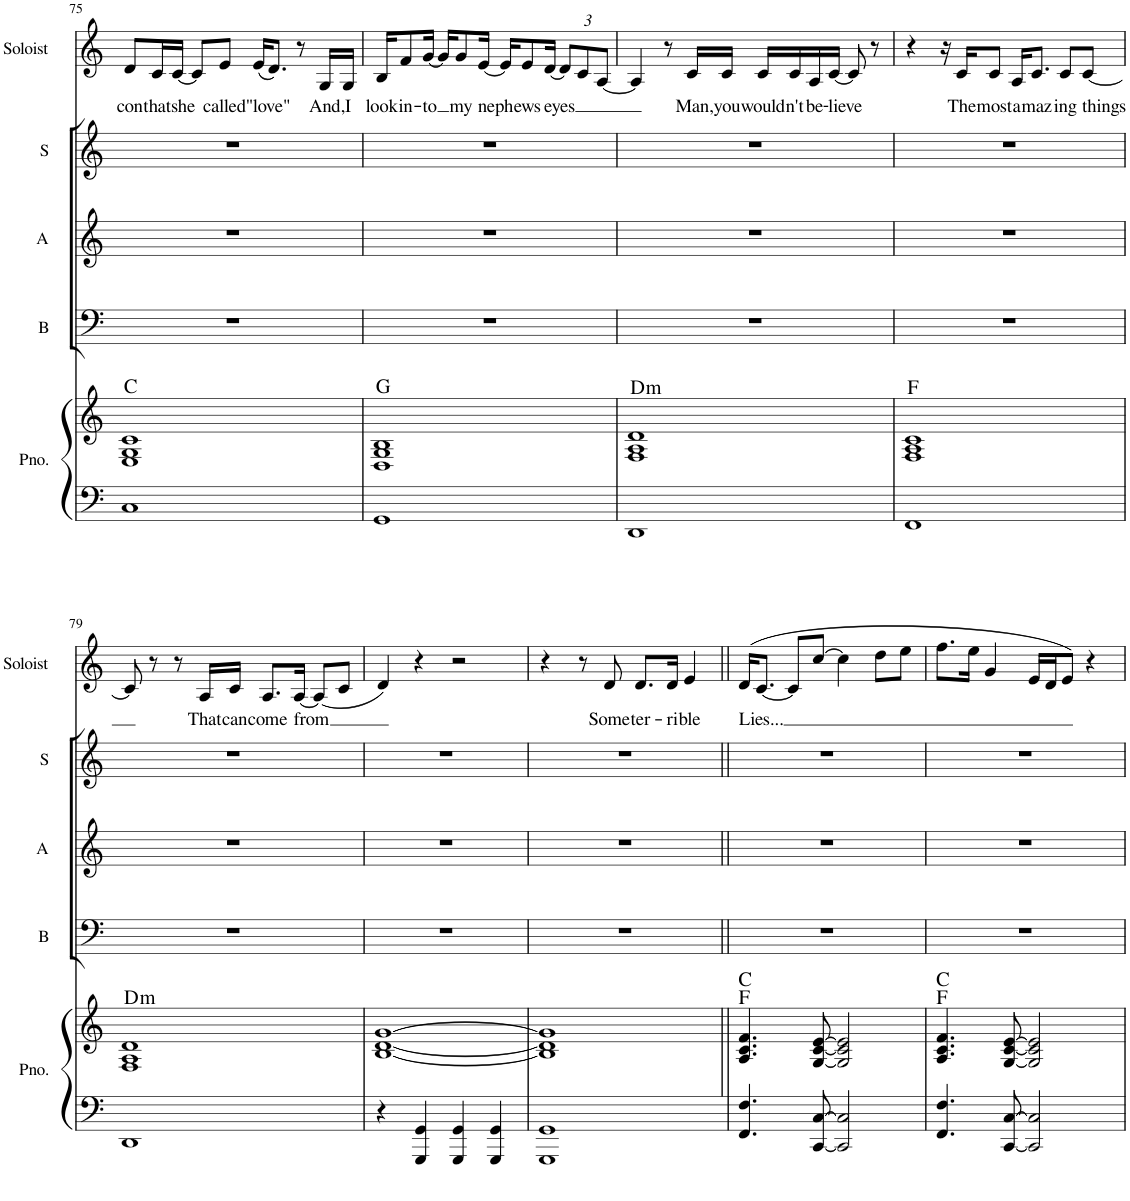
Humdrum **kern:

**kern	**kern	**harte	**kern	**kern	**kern	**kern	**text
*part5	*part5	*part5	*part4	*part3	*part2	*part1	*part1
*staff6	*staff5	*	*staff4	*staff3	*staff2	*staff1	*staff1
*I"Piano	*	*	*I"Bass	*I"Alto	*I"Soprano	*I"Soloist	*
*I'Pno.	*	*	*I'B	*I'A	*I'S	*I'Soloist	*
!!LO:PB:g=z
*clefF4	*clefG2	*	*clefF4	*clefG2	*clefG2	*clefG2	*
*k[]	*k[]	*	*k[]	*k[]	*k[]	*k[]	*
*M4/4	*M4/4	*	*M4/4	*M4/4	*M4/4	*M4/4	*
=75	=75	=75	=75	=75	=75	=75	=75
!	!	!	!	!	!	!	!LO:LY:b
1C	1E 1G 1c	C:maj	1r	1r	1r	8d/L	con
!	!	!	!	!	!	!	!LO:LY:b
.	.	.	.	.	.	16c/L	that
!	!	!	!	!	!	!	!LO:LY:b
.	.	.	.	.	.	[16c/JJ	she
.	.	.	.	.	.	8c/L]	.
!	!	!	!	!	!	!	!LO:LY:b
.	.	.	.	.	.	8e/J	called
!	!	!	!	!	!	!	!LO:LY:b
.	.	.	.	.	.	(16e/KL	"love"
.	.	.	.	.	.	8.d/J)	.
.	.	.	.	.	.	8r	.
!	!	!	!	!	!	!	!LO:LY:b
.	.	.	.	.	.	16G/LL	And,
!	!	!	!	!	!	!	!LO:LY:b
.	.	.	.	.	.	16G/JJ	I
=76	=76	=76	=76	=76	=76	=76	=76
!	!	!	!	!	!	!	!LO:LY:b
1GG	1D 1G 1B	G:maj	1r	1r	1r	16B/KL	look
!	!	!	!	!	!	!	!LO:LY:b
.	.	.	.	.	.	8f/	in-
!	!	!	!	!	!	!	!LO:LY:b
.	.	.	.	.	.	[16g/Jk	-to
.	.	.	.	.	.	16g/KL]	.
!	!	!	!	!	!	!	!LO:LY:b
.	.	.	.	.	.	8g/	my
!	!	!	!	!	!	!	!LO:LY:b
.	.	.	.	.	.	[16e/Jk	neph-
.	.	.	.	.	.	16e/KL]	.
!	!	!	!	!	!	!	!LO:LY:b
.	.	.	.	.	.	8e/	-ews
!	!	!	!	!	!	!	!LO:LY:b
.	.	.	.	.	.	[16d/Jk	eyes
*	*	*	*	*	*	*Xbrackettup	*
.	.	.	.	.	.	12d/L]	.
.	.	.	.	.	.	12c/	.
.	.	.	.	.	.	[12A/J	.
=77	=77	=77	=77	=77	=77	=77	=77
!	!	!LO:H:kt=m	!	!	!	!	!
1DD	1F 1A 1d	D:min	1r	1r	1r	4A/]	.
.	.	.	.	.	.	8r	.
!	!	!	!	!	!	!	!LO:LY:b
.	.	.	.	.	.	16c/LL	Man,
!	!	!	!	!	!	!	!LO:LY:b
.	.	.	.	.	.	16c/JJ	you
!	!	!	!	!	!	!	!LO:LY:b
.	.	.	.	.	.	16c/LL	would-
!	!	!	!	!	!	!	!LO:LY:b
.	.	.	.	.	.	16c/	-n't
!	!	!	!	!	!	!	!LO:LY:b
.	.	.	.	.	.	16A/	be-
!	!	!	!	!	!	!	!LO:LY:b
.	.	.	.	.	.	[16c/JJ	-lieve
.	.	.	.	.	.	8c/]	.
.	.	.	.	.	.	8r	.
=78	=78	=78	=78	=78	=78	=78	=78
1FF	1F 1A 1c	F:maj	1r	1r	1r	4r	.
.	.	.	.	.	.	16r	.
!	!	!	!	!	!	!	!LO:LY:b
.	.	.	.	.	.	16c/KL	The
!	!	!	!	!	!	!	!LO:LY:b
.	.	.	.	.	.	8c/J	most
!	!	!	!	!	!	!	!LO:LY:b
.	.	.	.	.	.	16A/KL	a-
!	!	!	!	!	!	!	!LO:LY:b
.	.	.	.	.	.	8.c/J	-maz-
!	!	!	!	!	!	!	!LO:LY:b
.	.	.	.	.	.	8c/L	-ing
!	!	!	!	!	!	!	!LO:LY:b
.	.	.	.	.	.	[8c/J	things
!!LO:LB:g=z
=79	=79	=79	=79	=79	=79	=79	=79
!	!	!LO:H:kt=m	!	!	!	!	!
1DD	1F 1A 1d	D:min	1r	1r	1r	8c/]	.
.	.	.	.	.	.	8r	.
.	.	.	.	.	.	8r	.
!	!	!	!	!	!	!	!LO:LY:b
.	.	.	.	.	.	16A/LL	That
!	!	!	!	!	!	!	!LO:LY:b
.	.	.	.	.	.	16c/JJ	can
!	!	!	!	!	!	!	!LO:LY:b
.	.	.	.	.	.	8.A/L	come
!	!	!	!	!	!	!	!LO:LY:b
.	.	.	.	.	.	[16A/Jk	from
.	.	.	.	.	.	(8A/L]	.
.	.	.	.	.	.	8c/J	.
=80	=80	=80	=80	=80	=80	=80	=80
4r	[1B [1d [1g	.	1r	1r	1r	4d/)	.
4GGG/ 4GG/	.	.	.	.	.	4r	.
4GGG/ 4GG/	.	.	.	.	.	2r	.
4GGG/ 4GG/	.	.	.	.	.	.	.
=81	=81	=81	=81	=81	=81	=81	=81
1GGG 1GG	1B] 1d] 1g]	.	1r	1r	1r	4r	.
.	.	.	.	.	.	8r	.
!	!	!	!	!	!	!	!LO:LY:b
.	.	.	.	.	.	8d/	Some
!	!	!	!	!	!	!	!LO:LY:b
.	.	.	.	.	.	8.d/L	ter-
!	!	!	!	!	!	!	!LO:LY:b
.	.	.	.	.	.	16d/Jk	-ri-
!	!	!	!	!	!	!	!LO:LY:b
.	.	.	.	.	.	4e/	-ble
=82||	=82||	=82||	=82||	=82||	=82||	=82||	=82||
!	!	!	!	!	!	!	!LO:LY:b
4.FF/ 4.F/	4.A/ 4.c/ 4.f/	F:maj C:maj	1r	1r	1r	(16d/KL	Lies...
.	.	.	.	.	.	[8.c/J	.
.	.	.	.	.	.	8c/L]	.
[8CC/ [8C/	[8G/ [8c/ [8e/	.	.	.	.	[8cc/J	.
2CC/] 2C/]	2G/] 2c/] 2e/]	.	.	.	.	4cc\]	.
.	.	.	.	.	.	8dd\L	.
.	.	.	.	.	.	8ee\J	.
=83	=83	=83	=83	=83	=83	=83	=83
4.FF/ 4.F/	4.A/ 4.c/ 4.f/	F:maj C:maj	1r	1r	1r	8.ff\L	.
.	.	.	.	.	.	16ee\Jk	.
.	.	.	.	.	.	4g/	.
[8CC/ [8C/	[8G/ [8c/ [8e/	.	.	.	.	.	.
2CC/] 2C/]	2G/] 2c/] 2e/]	.	.	.	.	16e/LL	.
.	.	.	.	.	.	16d/J	.
.	.	.	.	.	.	8e/J)	.
.	.	.	.	.	.	4r	.
=	=	=	=	=	=	=	=
*-	*-	*-	*-	*-	*-	*-	*-
